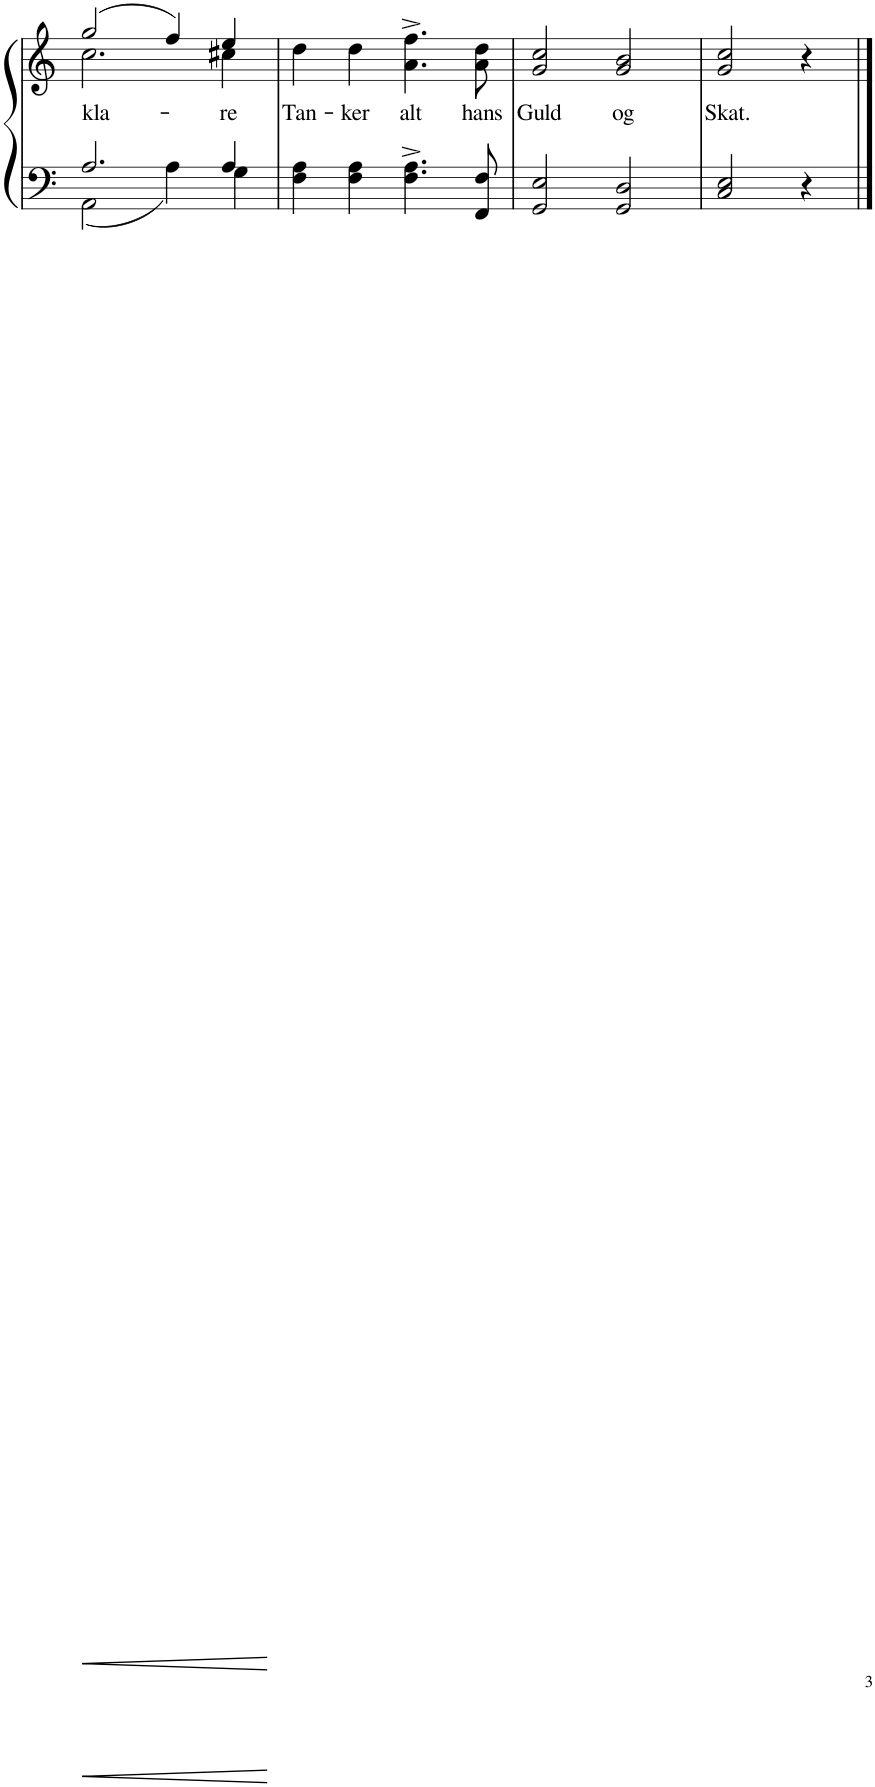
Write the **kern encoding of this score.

**kern	**kern	**text
*part1	*part1	*part1
*staff2	*staff1	*staff1
*I"Piano	*	*
*I'Pno	*	*
!!LO:PB:g=z
*clefF4	*clefG2	*
*k[]	*k[]	*
*M4/4	*M4/4	*
*met(c)	*met(c)	*
=19	=19	=19
*^	*	*
!	!	!	!LO:LY:b
*	*	*^	*
2.A/	2AA\	(2gg/	2.cc\	kla-
.	4A\	4ff/)	.	.
!	!	!	!	!LO:LY:b
4A/	4G\	4ee/	4cc#X\	-re
=20	=20	=20	=20	=20
!	!	!	!	!LO:LY:b
*v	*v	*	*	*
*	*v	*v	*
4F\ 4A\	4dd\	Tan-
!	!	!LO:LY:b
4F\ 4A\	4dd\	-ker
!	!	!LO:LY:b
4.F\^ 4.A\^	4.a\^ 4.ff\^	alt
!	!	!LO:LY:b
8FF/ 8F/	8a\ 8dd\	hans
=21	=21	=21
!	!	!LO:LY:b
2GG/ 2E/	2g/ 2cc/	Guld
!	!	!LO:LY:b
2GG/ 2D/	2g/ 2b/	og
=22	=22	=22
!	!	!LO:LY:b
2C/ 2E/	2g/ 2cc/	Skat.
4r	4r	.
==	==	==
*-	*-	*-
